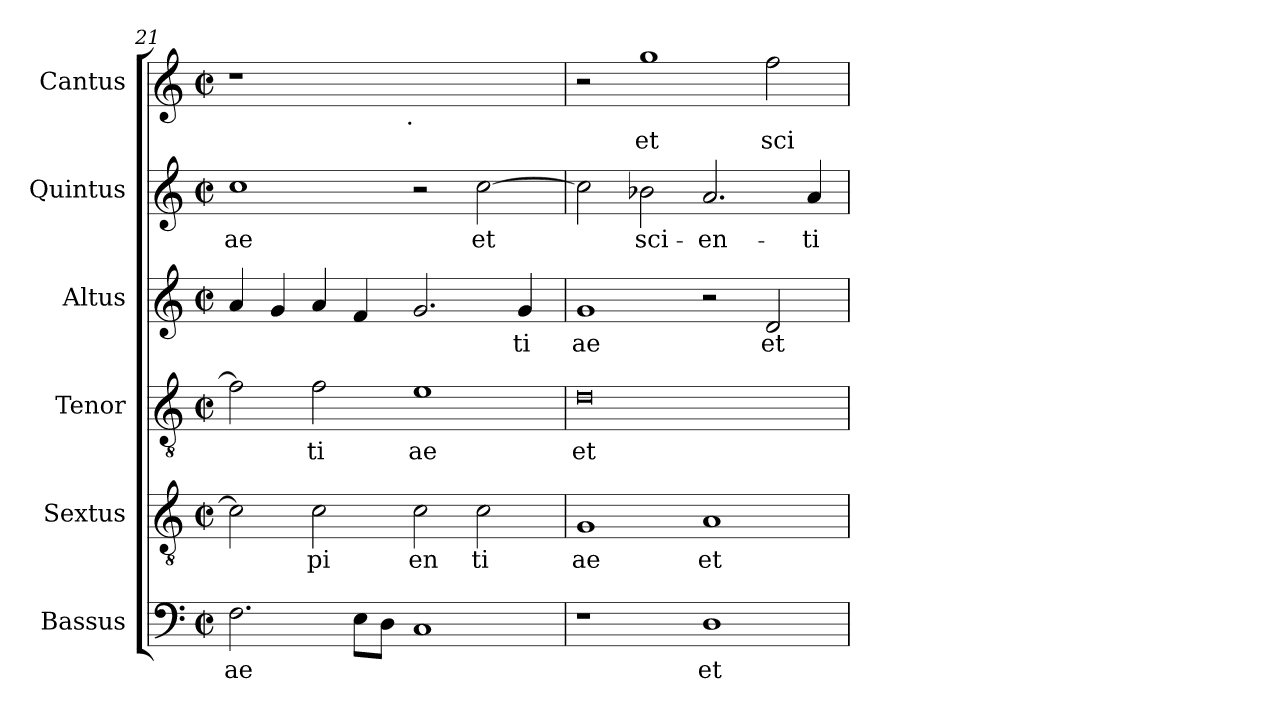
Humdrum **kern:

**kern	**text	**kern	**text	**kern	**text	**kern	**text	**kern	**text	**kern	**text
*part6	*part6	*part5	*part5	*part4	*part4	*part3	*part3	*part2	*part2	*part1	*part1
*staff6	*staff6	*staff5	*staff5	*staff4	*staff4	*staff3	*staff3	*staff2	*staff2	*staff1	*staff1
*I"Bassus	*	*I"Sextus	*	*I"Tenor	*	*I"Altus	*	*I"Quintus	*	*I"Cantus	*
*clefF4	*	*clefGv2	*	*clefGv2	*	*clefG2	*	*clefG2	*	*clefG2	*
*k[]	*	*k[]	*	*k[]	*	*k[]	*	*k[]	*	*k[]	*
*C:	*	*C:	*	*C:	*	*C:	*	*C:	*	*C:	*
*M2/2	*	*M2/2	*	*M2/2	*	*M2/2	*	*M2/2	*	*M2/2	*
*met(c|)	*	*met(c|)	*	*met(c|)	*	*met(c|)	*	*met(c|)	*	*met(c|)	*
=21	=21	=21	=21	=21	=21	=21	=21	=21	=21	=21	=21
!	!LO:LY:b:cj	!	!LO:LY:b:cj	!	!LO:LY:b:cj	!	!LO:LY:b:cj	!	!LO:LY:b:cj	!	!
*	*	*	*	*	*	*	*	*	*	*^	*
2.F\	ae	2c\]	.	2f\]	.	4a/	.	1cc	-ae	1r	2ryy	.
!	!	!	!	!	!	!	!LO:LY:b:cj	!	!	!	!	!
.	.	.	.	.	.	4g/	.	.	.	.	.	.
!	!	!	!LO:LY:b:cj	!	!LO:LY:b:cj	!	!LO:LY:b:cj	!	!	!	!	!
.	.	2c\	pi	2f\	ti	4a/	.	.	.	.	4ryy	.
!	!LO:LY:b:cj	!	!	!	!	!	!LO:LY:b:cj	!	!	!	!	!
8E\L	.	.	.	.	.	4f/	.	.	.	.	8...ryy	.
!	!LO:LY:b:cj	!	!	!	!	!	!	!	!	!	!	!
8D\J	.	.	.	.	.	.	.	.	.	.	.	.
!	!	!	!	!	!	!	!	!	!	!	!LO:TX:b:t=.	!
.	.	.	.	.	.	.	.	.	.	.	1ryy	.
!	!LO:LY:b:cj	!	!LO:LY:b:cj	!	!LO:LY:b:cj	!	!LO:LY:b:cj	!	!	!	!	!
1C	.	2c\	en	1e	ae	2.g/	.	2r	.	1ryy	.	.
!	!	!	!LO:LY:b:cj	!	!	!	!	!	!LO:LY:b:cj	!	!	!
.	.	2c\	ti	.	.	.	.	[>2cc\	et	.	.	.
!	!	!	!	!	!	!	!LO:LY:b:cj	!	!	!	!	!
.	.	.	.	.	.	4g/	ti	.	.	.	.	.
.	.	.	.	.	.	.	.	.	.	.	64ryy	.
=22	=22	=22	=22	=22	=22	=22	=22	=22	=22	=22	=22	=22
!	!	!	!LO:LY:b:cj	!	!LO:LY:b:cj	!	!LO:LY:b:cj	!	!LO:LY:b:cj	!	!	!
*	*	*	*	*	*	*	*	*	*	*v	*v	*
1r	.	1G	ae	0d	et	1g	ae	2cc\]	.	2r	.
!	!	!	!	!	!	!	!	!	!LO:LY:b:cj	!	!LO:LY:b:cj
.	.	.	.	.	.	.	.	2b-X\	sci-	1gg	et
!	!LO:LY:b:cj	!	!LO:LY:b:cj	!	!	!	!	!	!LO:LY:b:cj	!	!
1D	et	1A	et	.	.	2r	.	2.a/	-en-	.	.
!	!	!	!	!	!	!	!LO:LY:b:cj	!	!	!	!LO:LY:b:cj
.	.	.	.	.	.	2d/	et	.	.	2ff\	sci-
!	!	!	!	!	!	!	!	!	!LO:LY:b:cj	!	!
.	.	.	.	.	.	.	.	4a/	-ti-	.	.
=	=	=	=	=	=	=	=	=	=	=	=
*-	*-	*-	*-	*-	*-	*-	*-	*-	*-	*-	*-
